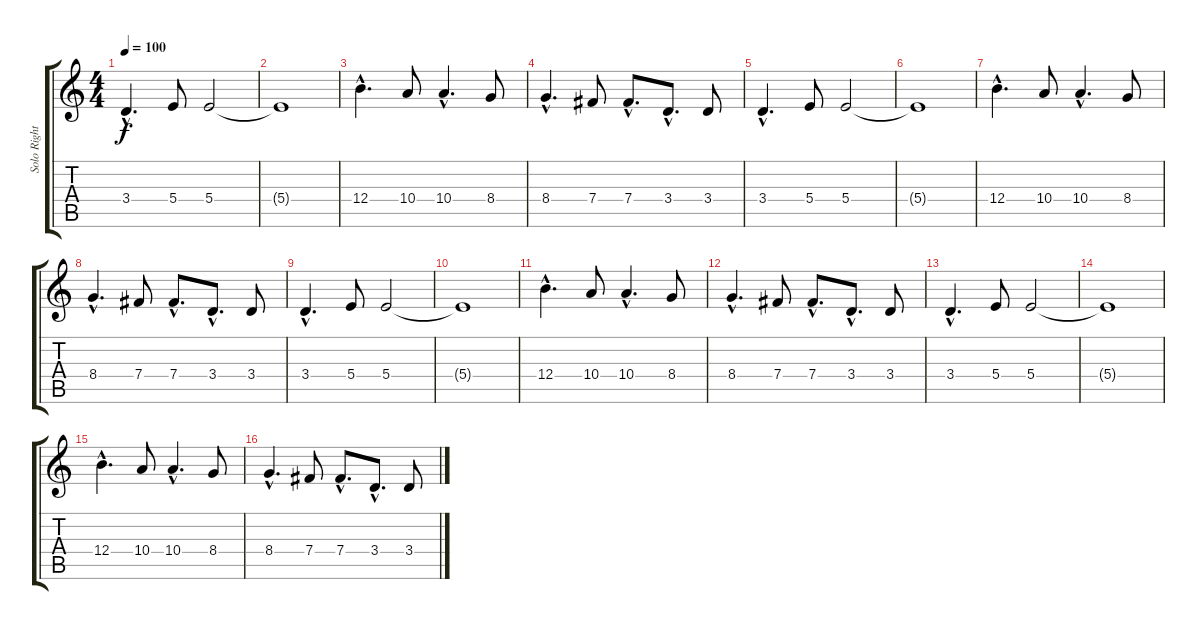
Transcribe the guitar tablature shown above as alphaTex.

\track ("Solo Right" "Solo Right") {instrument overdrivenguitar}
\staff {score tabs}
\tuning (Db4 Ab3 E3 B2 Gb2 B1) {hide}
\ts (4 4)
\tempo 100
\clef g2
\ks c
3.4{hac}.4{d dy f} 5.4.8 5.4.2 |
5.4{t}.1 |
12.4{hac}.4{d} 10.4.8 10.4{hac}.4{d} 8.4.8 |
8.4{hac}.4{d} 7.4.8 7.4{hac}.8{d} 3.4{hac}.8{d} 3.4.8 |
3.4{hac}.4{d} 5.4.8 5.4.2 |
5.4{t}.1 |
12.4{hac}.4{d} 10.4.8 10.4{hac}.4{d} 8.4.8 |
8.4{hac}.4{d} 7.4.8 7.4{hac}.8{d} 3.4{hac}.8{d} 3.4.8 |
3.4{hac}.4{d} 5.4.8 5.4.2 |
5.4{t}.1 |
12.4{hac}.4{d volume 9} 10.4.8 10.4{hac}.4{d} 8.4.8 |
8.4{hac}.4{d} 7.4.8 7.4{hac}.8{d} 3.4{hac}.8{d} 3.4.8 |
3.4{hac}.4{d} 5.4.8 5.4.2 |
5.4{t}.1 |
12.4{hac}.4{d volume 2} 10.4.8 10.4{hac}.4{d} 8.4.8 |
8.4{hac}.4{d} 7.4.8 7.4{hac}.8{d} 3.4{hac}.8{d} 3.4.8
